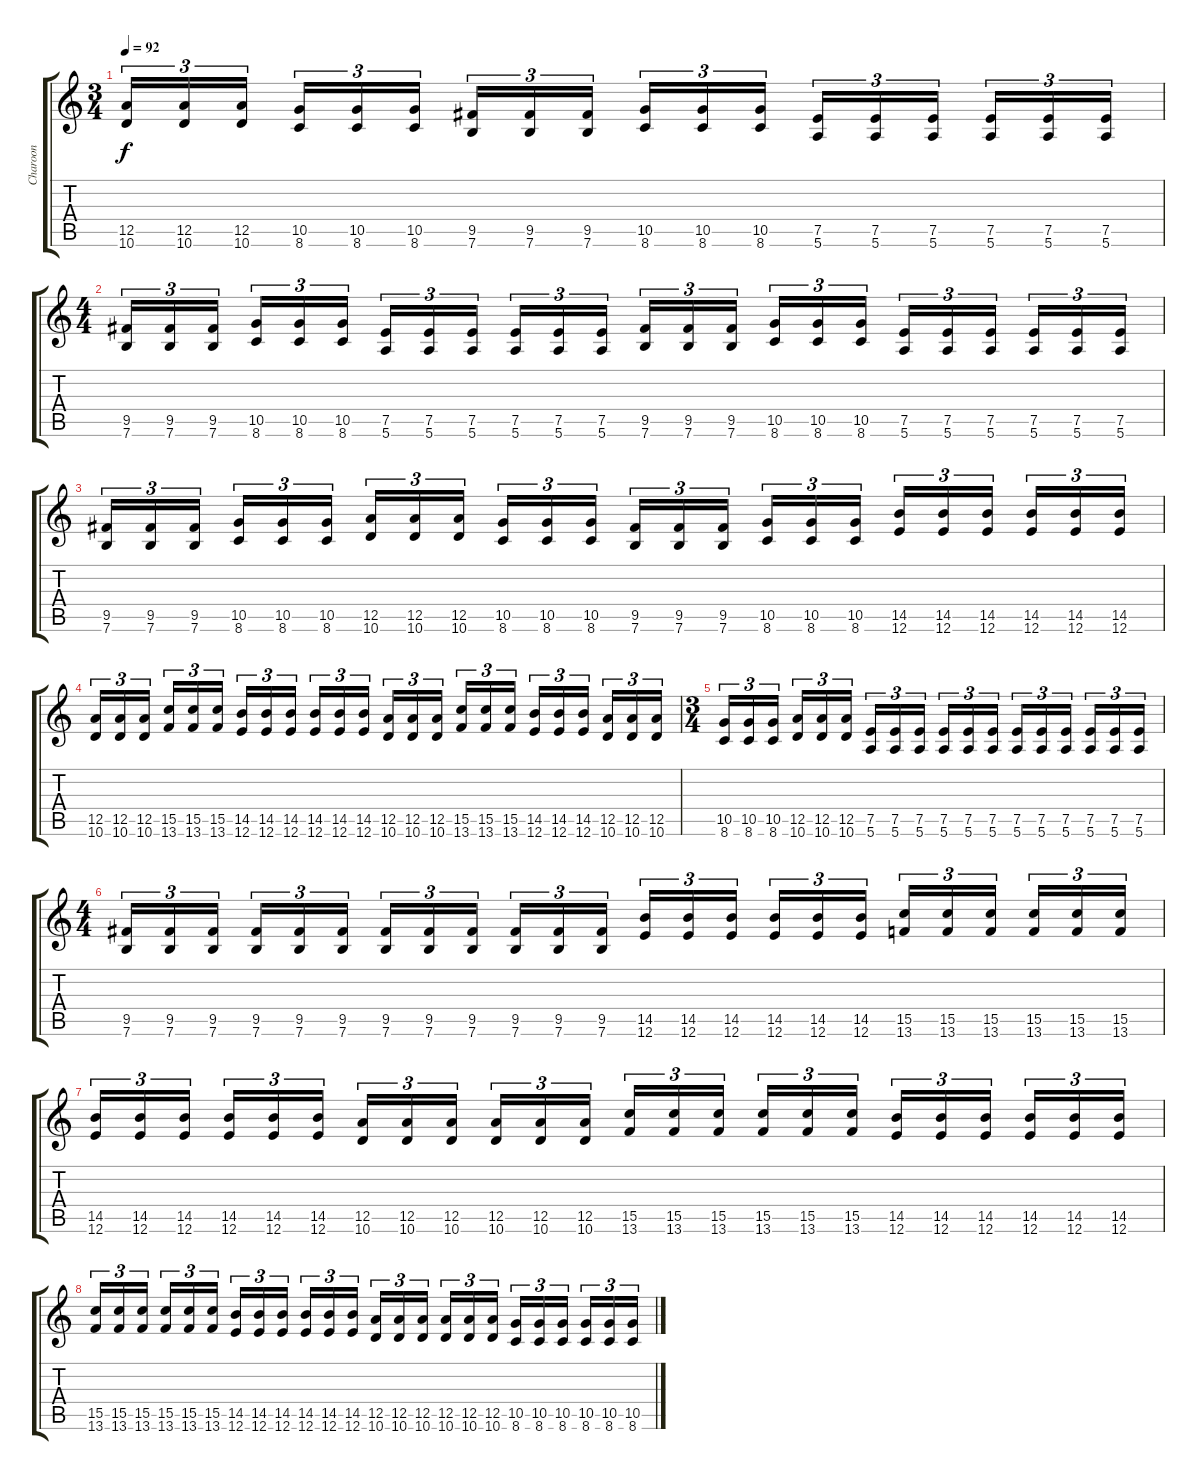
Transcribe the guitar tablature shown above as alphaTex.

\track ("Charoon " "Charoon ") {instrument distortionguitar}
\staff {score tabs}
\tuning (E4 B3 G3 D3 A2 E2) {hide}
\ts (3 4)
\tempo 92
\clef g2
\ks c
(12.5 10.6).16{tu (3 2) dy f} (12.5 10.6).16{tu (3 2)} (12.5 10.6).16{tu (3 2)} (10.5 8.6).16{tu (3 2)} (10.5 8.6).16{tu (3 2)} (10.5 8.6).16{tu (3 2)} (9.5 7.6).16{tu (3 2)} (9.5 7.6).16{tu (3 2)} (9.5 7.6).16{tu (3 2)} (10.5 8.6).16{tu (3 2)} (10.5 8.6).16{tu (3 2)} (10.5 8.6).16{tu (3 2)} (7.5 5.6).16{tu (3 2)} (7.5 5.6).16{tu (3 2)} (7.5 5.6).16{tu (3 2)} (7.5 5.6).16{tu (3 2)} (7.5 5.6).16{tu (3 2)} (7.5 5.6).16{tu (3 2)} |
\ts (4 4)
(9.5 7.6).16{tu (3 2)} (9.5 7.6).16{tu (3 2)} (9.5 7.6).16{tu (3 2)} (10.5 8.6).16{tu (3 2)} (10.5 8.6).16{tu (3 2)} (10.5 8.6).16{tu (3 2)} (7.5 5.6).16{tu (3 2)} (7.5 5.6).16{tu (3 2)} (7.5 5.6).16{tu (3 2)} (7.5 5.6).16{tu (3 2)} (7.5 5.6).16{tu (3 2)} (7.5 5.6).16{tu (3 2)} (9.5 7.6).16{tu (3 2)} (9.5 7.6).16{tu (3 2)} (9.5 7.6).16{tu (3 2)} (10.5 8.6).16{tu (3 2)} (10.5 8.6).16{tu (3 2)} (10.5 8.6).16{tu (3 2)} (7.5 5.6).16{tu (3 2)} (7.5 5.6).16{tu (3 2)} (7.5 5.6).16{tu (3 2)} (7.5 5.6).16{tu (3 2)} (7.5 5.6).16{tu (3 2)} (7.5 5.6).16{tu (3 2)} |
(9.5 7.6).16{tu (3 2)} (9.5 7.6).16{tu (3 2)} (9.5 7.6).16{tu (3 2)} (10.5 8.6).16{tu (3 2)} (10.5 8.6).16{tu (3 2)} (10.5 8.6).16{tu (3 2)} (12.5 10.6).16{tu (3 2)} (12.5 10.6).16{tu (3 2)} (12.5 10.6).16{tu (3 2)} (10.5 8.6).16{tu (3 2)} (10.5 8.6).16{tu (3 2)} (10.5 8.6).16{tu (3 2)} (9.5 7.6).16{tu (3 2)} (9.5 7.6).16{tu (3 2)} (9.5 7.6).16{tu (3 2)} (10.5 8.6).16{tu (3 2)} (10.5 8.6).16{tu (3 2)} (10.5 8.6).16{tu (3 2)} (14.5 12.6).16{tu (3 2)} (14.5 12.6).16{tu (3 2)} (14.5 12.6).16{tu (3 2)} (14.5 12.6).16{tu (3 2)} (14.5 12.6).16{tu (3 2)} (14.5 12.6).16{tu (3 2)} |
(12.5 10.6).16{tu (3 2)} (12.5 10.6).16{tu (3 2)} (12.5 10.6).16{tu (3 2)} (15.5 13.6).16{tu (3 2)} (15.5 13.6).16{tu (3 2)} (15.5 13.6).16{tu (3 2)} (14.5 12.6).16{tu (3 2)} (14.5 12.6).16{tu (3 2)} (14.5 12.6).16{tu (3 2)} (14.5 12.6).16{tu (3 2)} (14.5 12.6).16{tu (3 2)} (14.5 12.6).16{tu (3 2)} (12.5 10.6).16{tu (3 2)} (12.5 10.6).16{tu (3 2)} (12.5 10.6).16{tu (3 2)} (15.5 13.6).16{tu (3 2)} (15.5 13.6).16{tu (3 2)} (15.5 13.6).16{tu (3 2)} (14.5 12.6).16{tu (3 2)} (14.5 12.6).16{tu (3 2)} (14.5 12.6).16{tu (3 2)} (12.5 10.6).16{tu (3 2)} (12.5 10.6).16{tu (3 2)} (12.5 10.6).16{tu (3 2)} |
\ts (3 4)
(10.5 8.6).16{tu (3 2)} (10.5 8.6).16{tu (3 2)} (10.5 8.6).16{tu (3 2)} (12.5 10.6).16{tu (3 2)} (12.5 10.6).16{tu (3 2)} (12.5 10.6).16{tu (3 2)} (7.5 5.6).16{tu (3 2)} (7.5 5.6).16{tu (3 2)} (7.5 5.6).16{tu (3 2)} (7.5 5.6).16{tu (3 2)} (7.5 5.6).16{tu (3 2)} (7.5 5.6).16{tu (3 2)} (7.5 5.6).16{tu (3 2)} (7.5 5.6).16{tu (3 2)} (7.5 5.6).16{tu (3 2)} (7.5 5.6).16{tu (3 2)} (7.5 5.6).16{tu (3 2)} (7.5 5.6).16{tu (3 2)} |
\ts (4 4)
(9.5 7.6).16{tu (3 2)} (9.5 7.6).16{tu (3 2)} (9.5 7.6).16{tu (3 2)} (9.5 7.6).16{tu (3 2)} (9.5 7.6).16{tu (3 2)} (9.5 7.6).16{tu (3 2)} (9.5 7.6).16{tu (3 2)} (9.5 7.6).16{tu (3 2)} (9.5 7.6).16{tu (3 2)} (9.5 7.6).16{tu (3 2)} (9.5 7.6).16{tu (3 2)} (9.5 7.6).16{tu (3 2)} (14.5 12.6).16{tu (3 2)} (14.5 12.6).16{tu (3 2)} (14.5 12.6).16{tu (3 2)} (14.5 12.6).16{tu (3 2)} (14.5 12.6).16{tu (3 2)} (14.5 12.6).16{tu (3 2)} (15.5 13.6).16{tu (3 2)} (15.5 13.6).16{tu (3 2)} (15.5 13.6).16{tu (3 2)} (15.5 13.6).16{tu (3 2)} (15.5 13.6).16{tu (3 2)} (15.5 13.6).16{tu (3 2)} |
(14.5 12.6).16{tu (3 2)} (14.5 12.6).16{tu (3 2)} (14.5 12.6).16{tu (3 2)} (14.5 12.6).16{tu (3 2)} (14.5 12.6).16{tu (3 2)} (14.5 12.6).16{tu (3 2)} (12.5 10.6).16{tu (3 2)} (12.5 10.6).16{tu (3 2)} (12.5 10.6).16{tu (3 2)} (12.5 10.6).16{tu (3 2)} (12.5 10.6).16{tu (3 2)} (12.5 10.6).16{tu (3 2)} (15.5 13.6).16{tu (3 2)} (15.5 13.6).16{tu (3 2)} (15.5 13.6).16{tu (3 2)} (15.5 13.6).16{tu (3 2)} (15.5 13.6).16{tu (3 2)} (15.5 13.6).16{tu (3 2)} (14.5 12.6).16{tu (3 2)} (14.5 12.6).16{tu (3 2)} (14.5 12.6).16{tu (3 2)} (14.5 12.6).16{tu (3 2)} (14.5 12.6).16{tu (3 2)} (14.5 12.6).16{tu (3 2)} |
(15.5 13.6).16{tu (3 2)} (15.5 13.6).16{tu (3 2)} (15.5 13.6).16{tu (3 2)} (15.5 13.6).16{tu (3 2)} (15.5 13.6).16{tu (3 2)} (15.5 13.6).16{tu (3 2)} (14.5 12.6).16{tu (3 2)} (14.5 12.6).16{tu (3 2)} (14.5 12.6).16{tu (3 2)} (14.5 12.6).16{tu (3 2)} (14.5 12.6).16{tu (3 2)} (14.5 12.6).16{tu (3 2)} (12.5 10.6).16{tu (3 2)} (12.5 10.6).16{tu (3 2)} (12.5 10.6).16{tu (3 2)} (12.5 10.6).16{tu (3 2)} (12.5 10.6).16{tu (3 2)} (12.5 10.6).16{tu (3 2)} (10.5 8.6).16{tu (3 2)} (10.5 8.6).16{tu (3 2)} (10.5 8.6).16{tu (3 2)} (10.5 8.6).16{tu (3 2)} (10.5 8.6).16{tu (3 2)} (10.5 8.6).16{tu (3 2)}
